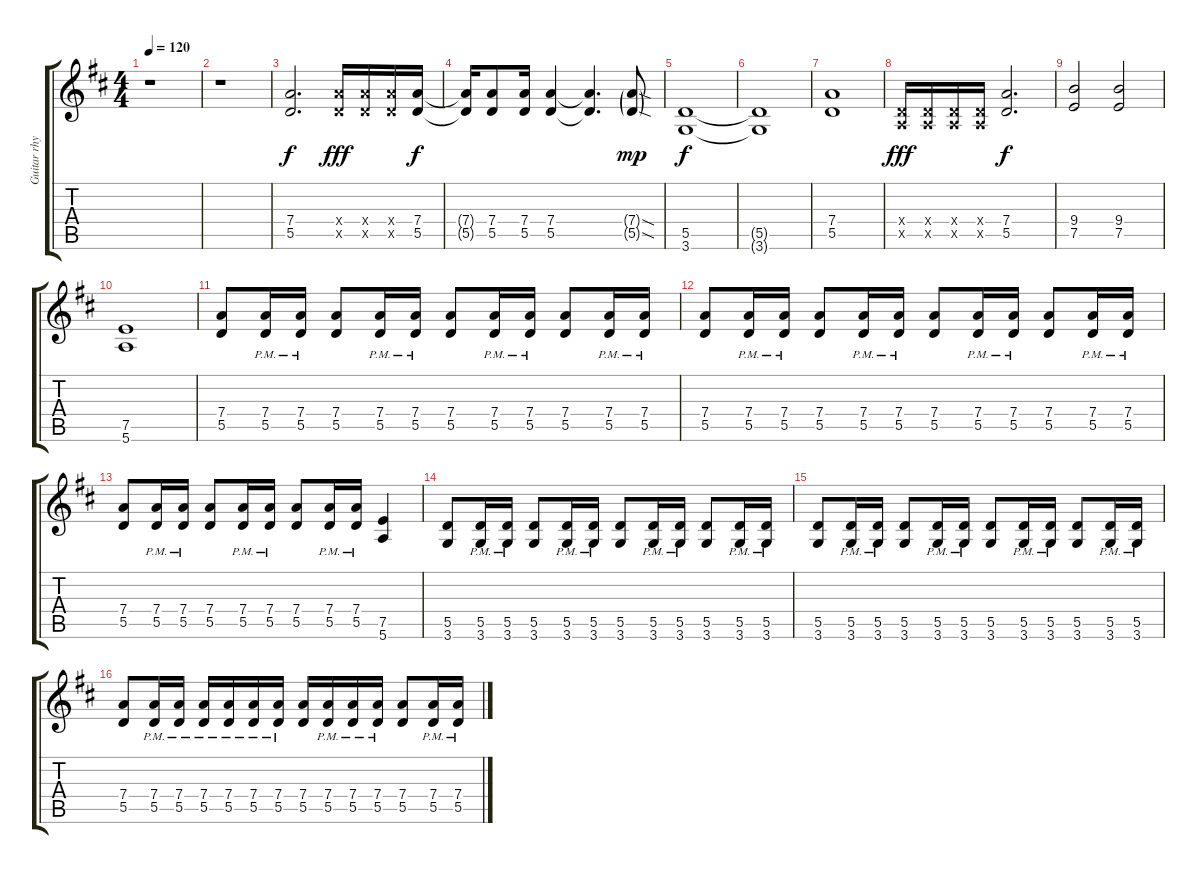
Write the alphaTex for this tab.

\track ("Guitar rhythm 1" "Guitar rhy") {instrument overdrivenguitar}
\staff {score tabs}
\tuning (E4 B3 G3 D3 A2 E2) {hide}
\ts (4 4)
\tempo 120
\clef g2
\ks d
r.1{dy f instrument overdrivenguitar} |
r.1 |
(7.4 5.5).2{d} (7.4{x} 5.5{x}).16{dy fff} (7.4{x} 5.5{x}).16 (7.4{x} 5.5{x}).16 (7.4 5.5).16{dy f} |
(7.4{t} 5.5{t}).16 (7.4 5.5).8 (7.4 5.5).16 (7.4 5.5).4 (7.4{t} 5.5{t}).4{d} (7.4{sod g} 5.5{sod g}).8{dy mp} |
(5.5 3.6).1{dy f} |
(5.5{t} 3.6{t}).1 |
(7.4 5.5).1 |
(0.4{x} 0.5{x}).16{dy fff} (0.4{x} 0.5{x}).16 (0.4{x} 0.5{x}).16 (0.4{x} 0.5{x}).16 (7.4 5.5).2{d dy f} |
(9.4 7.5).2 (9.4 7.5).2 |
(7.5 5.6).1 |
(7.4 5.5).8 (7.4{pm} 5.5{pm}).16 (7.4{pm} 5.5{pm}).16 (7.4 5.5).8 (7.4{pm} 5.5{pm}).16 (7.4{pm} 5.5{pm}).16 (7.4 5.5).8 (7.4{pm} 5.5{pm}).16 (7.4{pm} 5.5{pm}).16 (7.4 5.5).8 (7.4{pm} 5.5{pm}).16 (7.4{pm} 5.5{pm}).16 |
(7.4 5.5).8 (7.4{pm} 5.5{pm}).16 (7.4{pm} 5.5{pm}).16 (7.4 5.5).8 (7.4{pm} 5.5{pm}).16 (7.4{pm} 5.5{pm}).16 (7.4 5.5).8 (7.4{pm} 5.5{pm}).16 (7.4{pm} 5.5{pm}).16 (7.4 5.5).8 (7.4{pm} 5.5{pm}).16 (7.4{pm} 5.5{pm}).16 |
(7.4 5.5).8 (7.4{pm} 5.5{pm}).16 (7.4{pm} 5.5{pm}).16 (7.4 5.5).8 (7.4{pm} 5.5{pm}).16 (7.4{pm} 5.5{pm}).16 (7.4 5.5).8 (7.4{pm} 5.5{pm}).16 (7.4{pm} 5.5{pm}).16 (7.5 5.6).4 |
(5.5 3.6).8 (5.5{pm} 3.6{pm}).16 (5.5{pm} 3.6{pm}).16 (5.5 3.6).8 (5.5{pm} 3.6{pm}).16 (5.5{pm} 3.6{pm}).16 (5.5 3.6).8 (5.5{pm} 3.6{pm}).16 (5.5{pm} 3.6{pm}).16 (5.5 3.6).8 (5.5{pm} 3.6{pm}).16 (5.5{pm} 3.6{pm}).16 |
(5.5 3.6).8 (5.5{pm} 3.6{pm}).16 (5.5{pm} 3.6{pm}).16 (5.5 3.6).8 (5.5{pm} 3.6{pm}).16 (5.5{pm} 3.6{pm}).16 (5.5 3.6).8 (5.5{pm} 3.6{pm}).16 (5.5{pm} 3.6{pm}).16 (5.5 3.6).8 (5.5{pm} 3.6{pm}).16 (5.5{pm} 3.6{pm}).16 |
(7.4 5.5).8 (7.4{pm} 5.5{pm}).16 (7.4{pm} 5.5{pm}).16 (7.4{pm} 5.5{pm}).16 (7.4{pm} 5.5{pm}).16 (7.4{pm} 5.5{pm}).16 (7.4{pm} 5.5{pm}).16 (7.4 5.5).16 (7.4{pm} 5.5{pm}).16 (7.4{pm} 5.5{pm}).16 (7.4{pm} 5.5{pm}).16 (7.4 5.5).8 (7.4{pm} 5.5{pm}).16 (7.4{pm} 5.5{pm}).16
